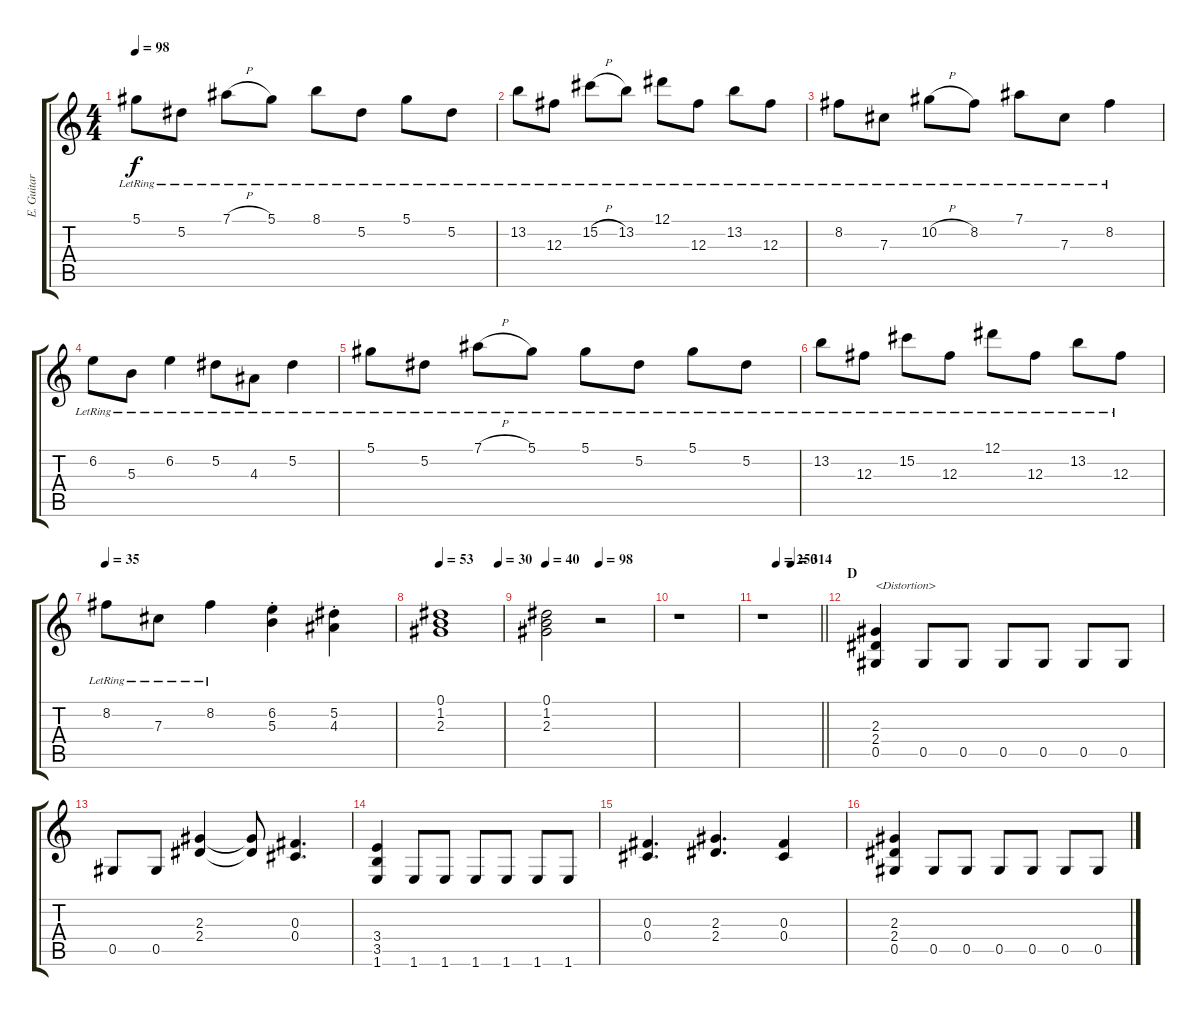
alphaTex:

\track ("E. Guitar II" "E. Guitar ") {instrument electricguitarclean}
\staff {score tabs}
\tuning (Eb4 Bb3 Gb3 Db3 Ab2 Eb2) {hide}
\ts (4 4)
\tempo 98
\clef g2
\ks c
5.1{lr}.8{dy f} 5.2{lr}.8 7.1{h lr}.8 5.1{lr}.8 8.1{lr}.8 5.2{lr}.8 5.1{lr}.8 5.2{lr}.8 |
13.2{lr}.8 12.3{lr}.8 15.2{h lr}.8 13.2{lr}.8 12.1{lr}.8 12.3{lr}.8 13.2{lr}.8 12.3{lr}.8 |
8.2{lr}.8 7.3{lr}.8 10.2{h lr}.8 8.2{lr}.8 7.1{lr}.8 7.3{lr}.8 8.2{lr}.4 |
6.2{lr}.8 5.3{lr}.8 6.2{lr}.4 5.2{lr}.8 4.3{lr}.8 5.2{lr}.4 |
5.1{lr}.8 5.2{lr}.8 7.1{h lr}.8 5.1{lr}.8 5.1{lr}.8 5.2{lr}.8 5.1{lr}.8 5.2{lr}.8 |
13.2{lr}.8 12.3{lr}.8 15.2{lr}.8 12.3{lr}.8 12.1{lr}.8 12.3{lr}.8 13.2{lr}.8 12.3{lr}.8 |
\tempo 35
8.2{lr}.8 7.3{lr}.8 8.2{lr}.4 (6.2{st} 5.3{st}).4 (5.2{st} 4.3{st}).4 |
\tempo 53
\tempo (30 0.9375)
(0.1 1.2 2.3).1 |
\tempo 40
\tempo (98 0.5)
(0.1 1.2 2.3).2 r.2 |
r.1 |
\tempo (314 0.5)
\tempo (250 0.25)
\barLineRight lightlight
r.1 |
\section ("" "D")
(2.3 2.4 0.5).4{txt "<Distortion>" instrument overdrivenguitar} 0.5.8 0.5.8 0.5.8 0.5.8 0.5.8 0.5.8 |
0.5.8 0.5.8 (2.3 2.4).4 (2.3{t} 2.4{t}).8 (0.3 0.4).4{d} |
(3.4 3.5 1.6).4 1.6.8 1.6.8 1.6.8 1.6.8 1.6.8 1.6.8 |
(0.3 0.4).4{d} (2.3 2.4).4{d} (0.3 0.4).4 |
(2.3 2.4 0.5).4 0.5.8 0.5.8 0.5.8 0.5.8 0.5.8 0.5.8
